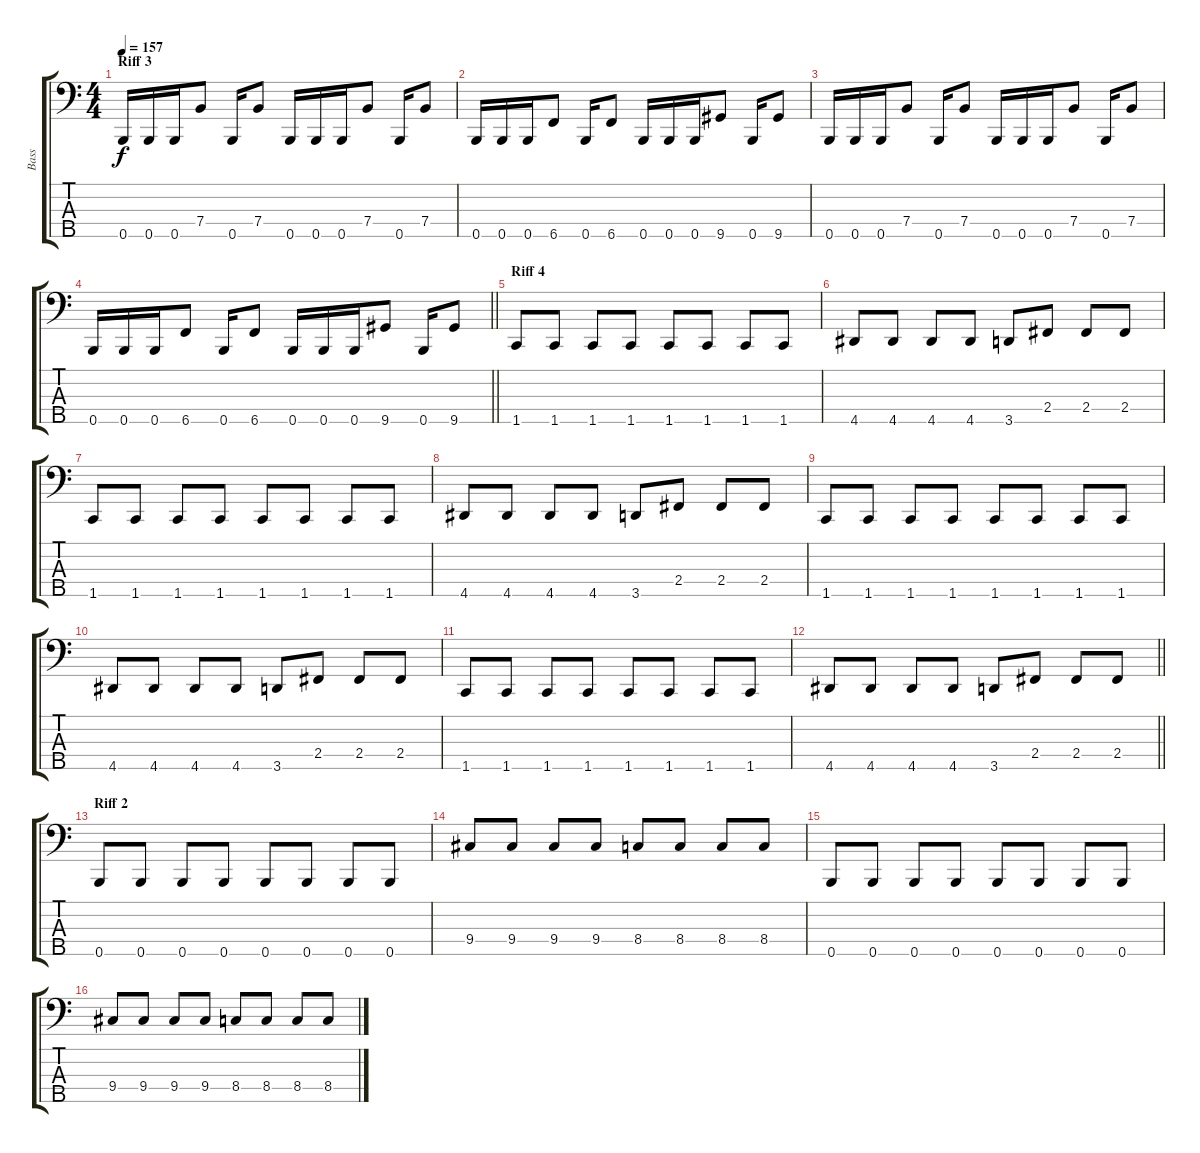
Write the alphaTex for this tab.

\track ("Bass" "Bass") {instrument electricbasspick}
\staff {score tabs}
\tuning (G2 D2 A1 E1 B0) {hide}
\ts (4 4)
\section ("" "Riff 3")
\tempo 157
\clef f4
\ks c
0.5.16{dy f} 0.5.16 0.5.16 7.4.8 0.5.16 7.4.8 0.5.16 0.5.16 0.5.16 7.4.8 0.5.16 7.4.8 |
0.5.16 0.5.16 0.5.16 6.5.8 0.5.16 6.5.8 0.5.16 0.5.16 0.5.16 9.5.8 0.5.16 9.5.8 |
0.5.16 0.5.16 0.5.16 7.4.8 0.5.16 7.4.8 0.5.16 0.5.16 0.5.16 7.4.8 0.5.16 7.4.8 |
\barLineRight lightlight
0.5.16 0.5.16 0.5.16 6.5.8 0.5.16 6.5.8 0.5.16 0.5.16 0.5.16 9.5.8 0.5.16 9.5.8 |
\section ("" "Riff 4")
1.5.8 1.5.8 1.5.8 1.5.8 1.5.8 1.5.8 1.5.8 1.5.8 |
4.5.8 4.5.8 4.5.8 4.5.8 3.5.8 2.4.8 2.4.8 2.4.8 |
1.5.8 1.5.8 1.5.8 1.5.8 1.5.8 1.5.8 1.5.8 1.5.8 |
4.5.8 4.5.8 4.5.8 4.5.8 3.5.8 2.4.8 2.4.8 2.4.8 |
1.5.8 1.5.8 1.5.8 1.5.8 1.5.8 1.5.8 1.5.8 1.5.8 |
4.5.8 4.5.8 4.5.8 4.5.8 3.5.8 2.4.8 2.4.8 2.4.8 |
1.5.8 1.5.8 1.5.8 1.5.8 1.5.8 1.5.8 1.5.8 1.5.8 |
\barLineRight lightlight
4.5.8 4.5.8 4.5.8 4.5.8 3.5.8 2.4.8 2.4.8 2.4.8 |
\section ("" "Riff 2")
0.5.8 0.5.8 0.5.8 0.5.8 0.5.8 0.5.8 0.5.8 0.5.8 |
9.4.8 9.4.8 9.4.8 9.4.8 8.4.8 8.4.8 8.4.8 8.4.8 |
0.5.8 0.5.8 0.5.8 0.5.8 0.5.8 0.5.8 0.5.8 0.5.8 |
9.4.8 9.4.8 9.4.8 9.4.8 8.4.8 8.4.8 8.4.8 8.4.8
